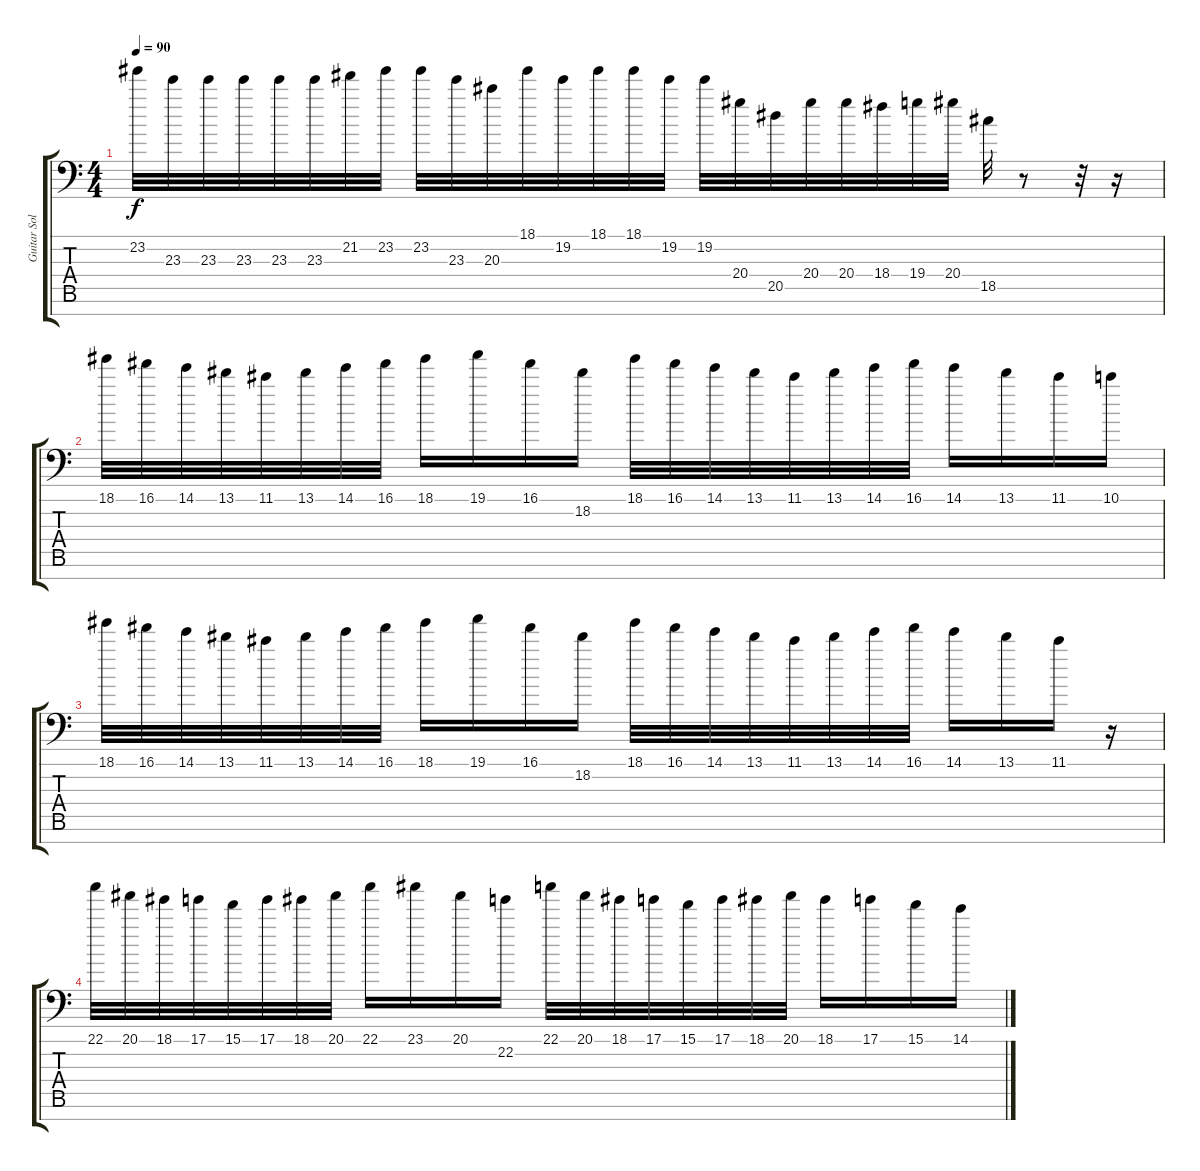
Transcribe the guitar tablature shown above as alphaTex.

\track ("Guitar Solo" "Guitar Sol") {instrument distortionguitar}
\staff {score tabs}
\tuning (D4 A3 F3 C3 G2 D2 A1) {hide}
\ts (4 4)
\tempo 90
\clef f4
\ks c
23.2.32{dy f} 23.3.32 23.3.32 23.3.32 23.3.32 23.3.32 21.2.32 23.2.32 23.2.32 23.3.32 20.3.32 18.1.32 19.2.32 18.1.32 18.1.32 19.2.32 19.2.32 20.4.32 20.5.32 20.4.32 20.4.32 18.4.32 19.4.32 20.4.32 18.5.32 r.8 r.32 r.16 |
18.1.32{volume 14 balance 8 instrument overdrivenguitar} 16.1.32 14.1.32 13.1.32 11.1.32 13.1.32 14.1.32 16.1.32 18.1.16 19.1.16 16.1.16 18.2.16 18.1.32 16.1.32 14.1.32 13.1.32 11.1.32 13.1.32 14.1.32 16.1.32 14.1.16 13.1.16 11.1.16 10.1.16 |
18.1.32 16.1.32 14.1.32 13.1.32 11.1.32 13.1.32 14.1.32 16.1.32 18.1.16 19.1.16 16.1.16 18.2.16 18.1.32 16.1.32 14.1.32 13.1.32 11.1.32 13.1.32 14.1.32 16.1.32 14.1.16 13.1.16 11.1.16 r.16 |
22.1.32 20.1.32 18.1.32 17.1.32 15.1.32 17.1.32 18.1.32 20.1.32 22.1.16 23.1.16 20.1.16 22.2.16 22.1.32 20.1.32 18.1.32 17.1.32 15.1.32 17.1.32 18.1.32 20.1.32 18.1.16 17.1.16 15.1.16 14.1.16
